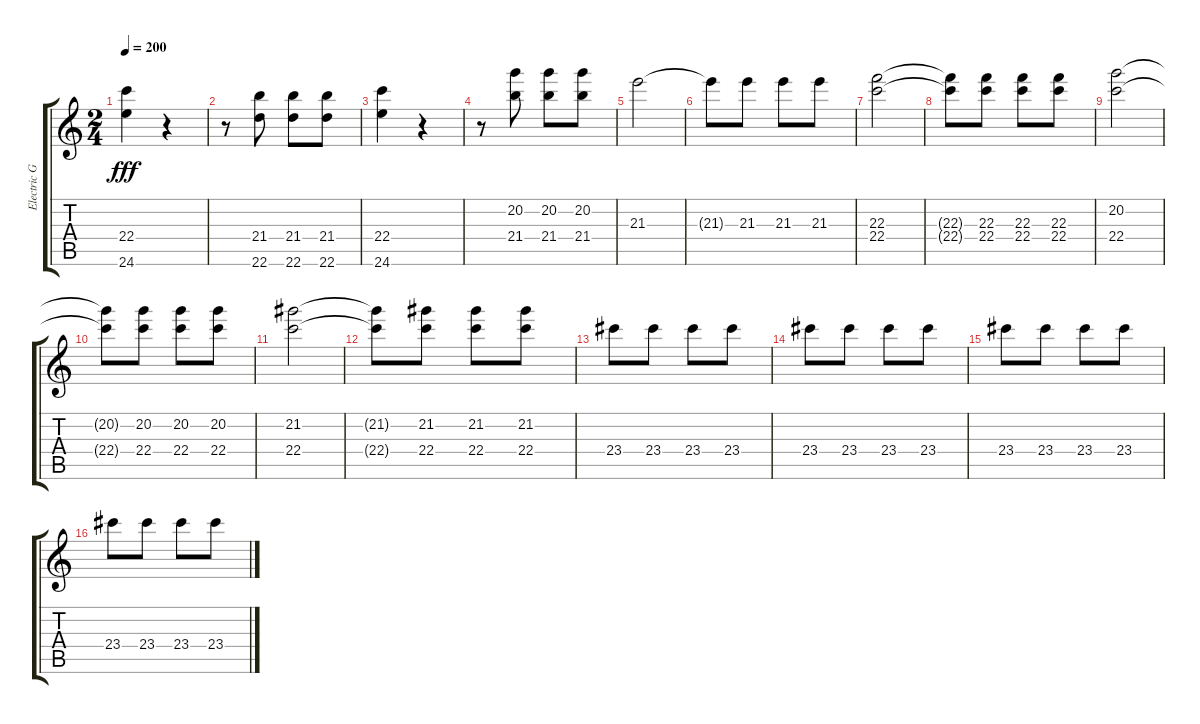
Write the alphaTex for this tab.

\track ("Electric Guitar 2" "Electric G") {instrument overdrivenguitar}
\staff {score tabs}
\tuning (E4 B3 G3 D3 A2 E2) {hide}
\ts (2 4)
\tempo 200
\clef g2
\ks c
(22.4 24.6).4{dy fff} r.4 |
r.8 (21.4 22.6).8 (21.4 22.6).8 (21.4 22.6).8 |
(22.4 24.6).4 r.4 |
r.8 (20.2 21.4).8 (20.2 21.4).8 (20.2 21.4).8 |
21.3.2 |
21.3{t}.8 21.3.8 21.3.8 21.3.8 |
(22.3 22.4).2 |
(22.3{t} 22.4{t}).8 (22.3 22.4).8 (22.3 22.4).8 (22.3 22.4).8 |
(20.2 22.4).2 |
(20.2{t} 22.4{t}).8 (20.2 22.4).8 (20.2 22.4).8 (20.2 22.4).8 |
(21.2 22.4).2 |
(21.2{t} 22.4{t}).8 (21.2 22.4).8 (21.2 22.4).8 (21.2 22.4).8 |
23.4.8 23.4.8 23.4.8 23.4.8 |
23.4.8 23.4.8 23.4.8 23.4.8 |
23.4.8 23.4.8 23.4.8 23.4.8 |
23.4.8 23.4.8 23.4.8 23.4.8
